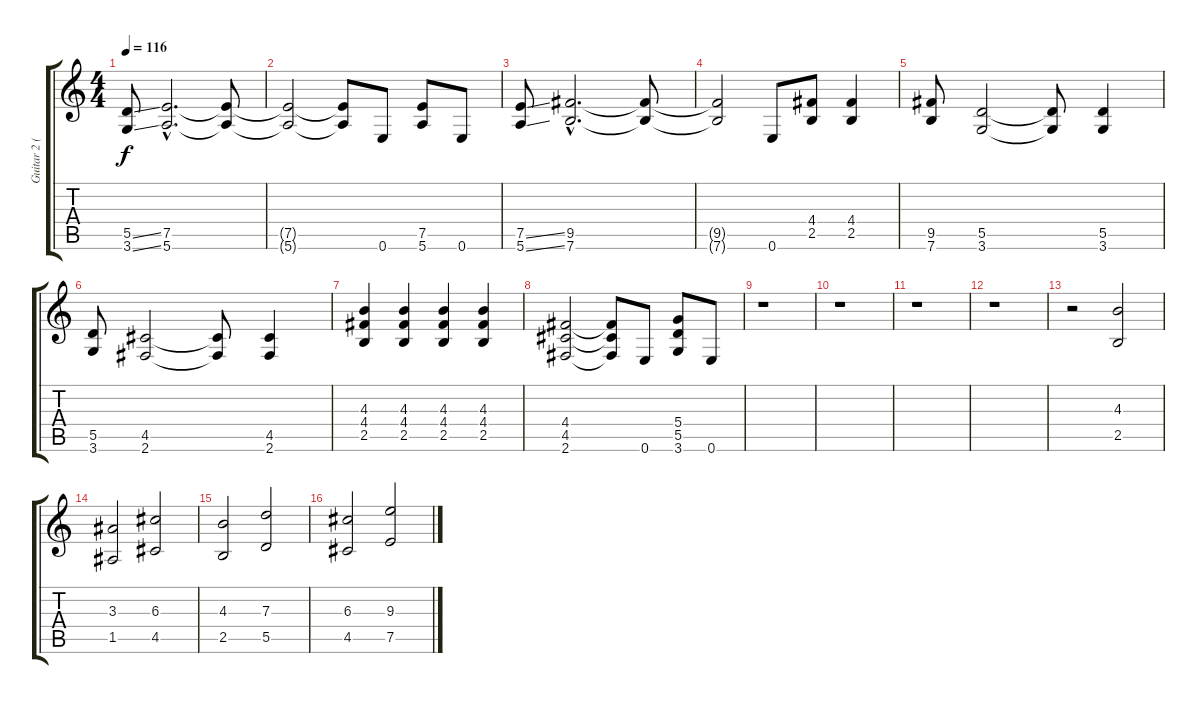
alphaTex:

\track ("Guitar 2 (Distorted)" "Guitar 2 (") {instrument distortionguitar}
\staff {score tabs}
\tuning (E4 B3 G3 D3 A2 E2) {hide}
\ts (4 4)
\tempo 116
\clef g2
\ks c
(5.5{ss} 3.6{ss}).8{dy f} (7.5{hac} 5.6{hac}).2{d} (7.5{t} 5.6{t}).8 |
(7.5{t} 5.6{t}).2 (7.5{t} 5.6{t}).8 0.6.8 (7.5 5.6).8 0.6.8 |
(7.5{ss} 5.6{ss}).8 (9.5{hac} 7.6{hac}).2{d} (9.5{t} 7.6{t}).8 |
(9.5{t} 7.6{t}).2 0.6.8 (4.4 2.5).8 (4.4 2.5).4 |
(9.5 7.6).8 (5.5 3.6).2 (5.5{t} 3.6{t}).8 (5.5 3.6).4 |
(5.5 3.6).8 (4.5 2.6).2 (4.5{t} 2.6{t}).8 (4.5 2.6).4 |
(4.3 4.4 2.5).4 (4.3 4.4 2.5).4 (4.3 4.4 2.5).4 (4.3 4.4 2.5).4 |
(4.4 4.5 2.6).2 (4.4{t} 4.5{t} 2.6{t}).8 0.6.8 (5.4 5.5 3.6).8 0.6.8 |
r.1 |
r.1 |
r.1 |
r.1 |
r.2 (4.3 2.5).2 |
(3.3 1.5).2 (6.3 4.5).2 |
(4.3 2.5).2 (7.3 5.5).2 |
(6.3 4.5).2 (9.3 7.5).2
